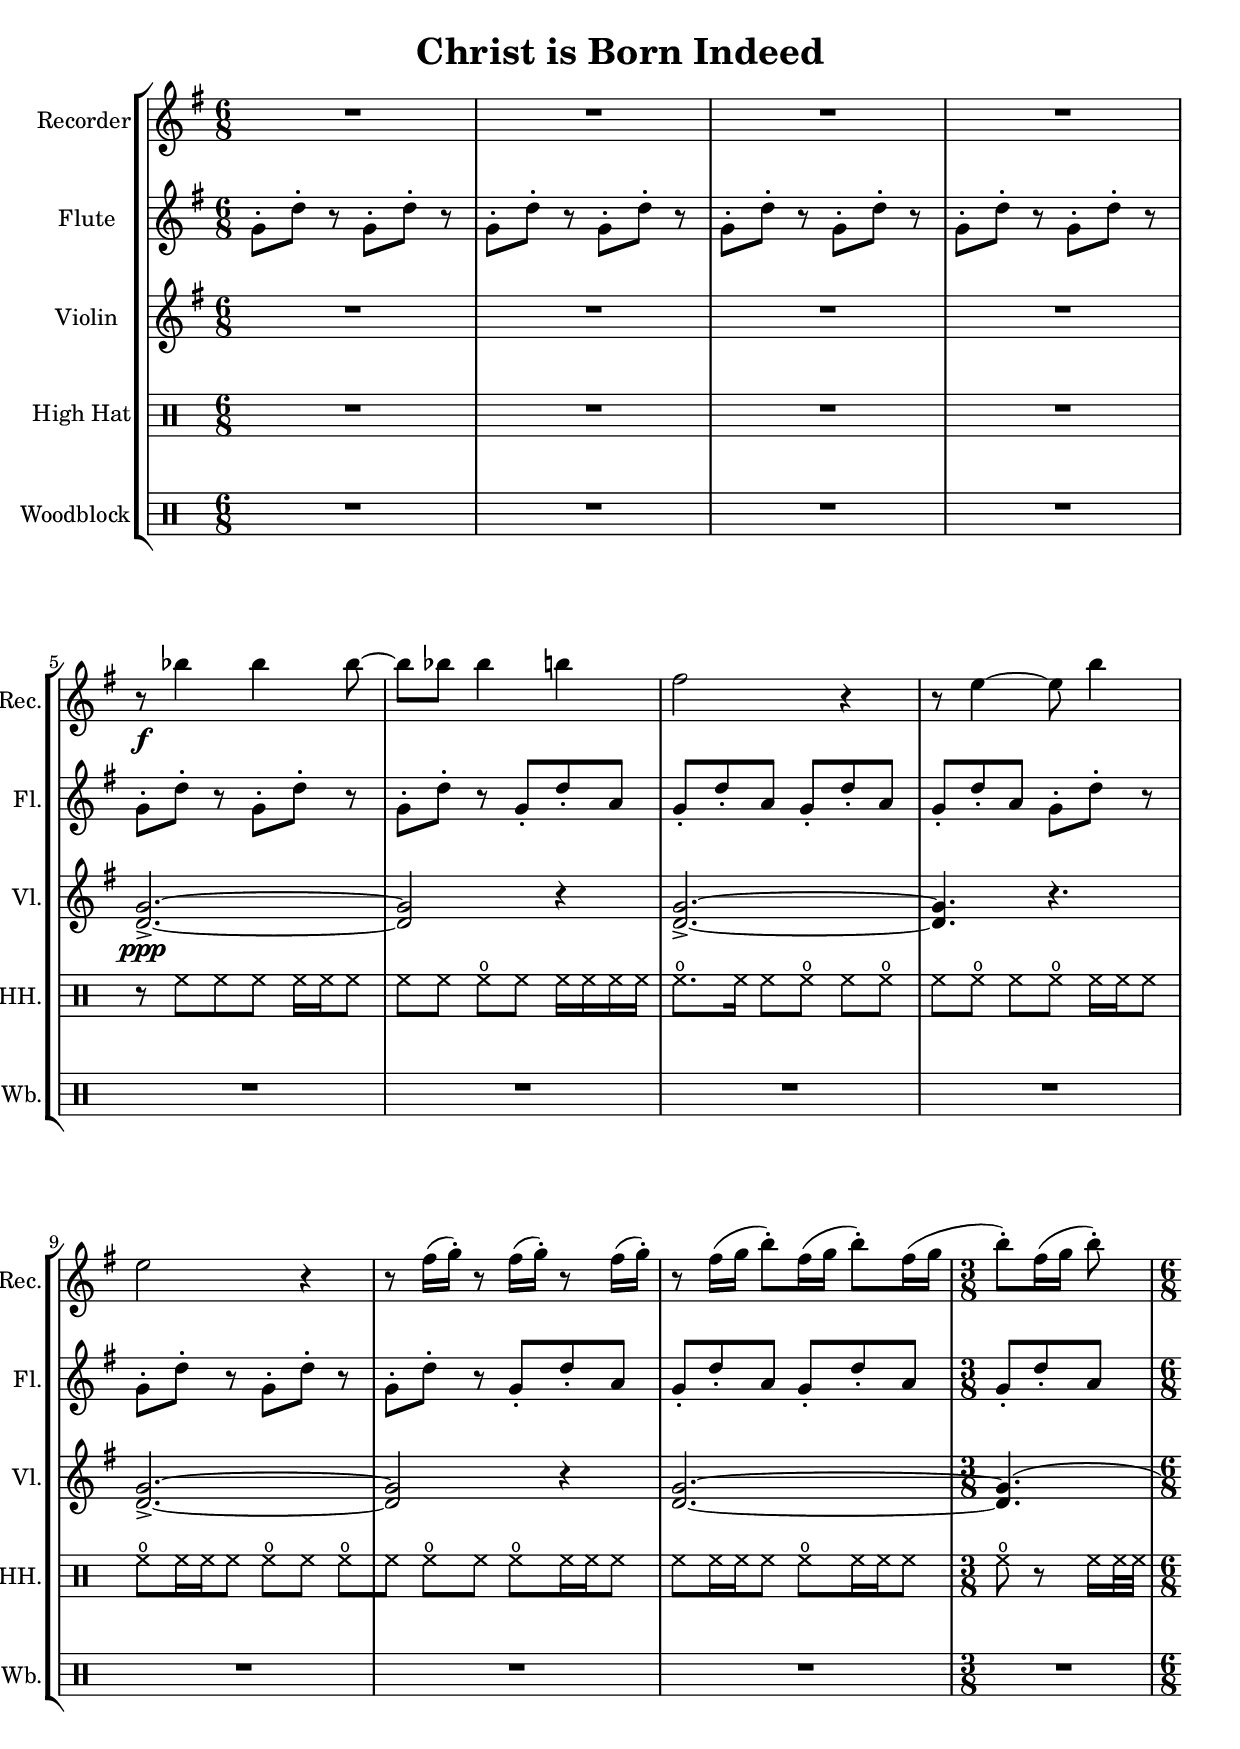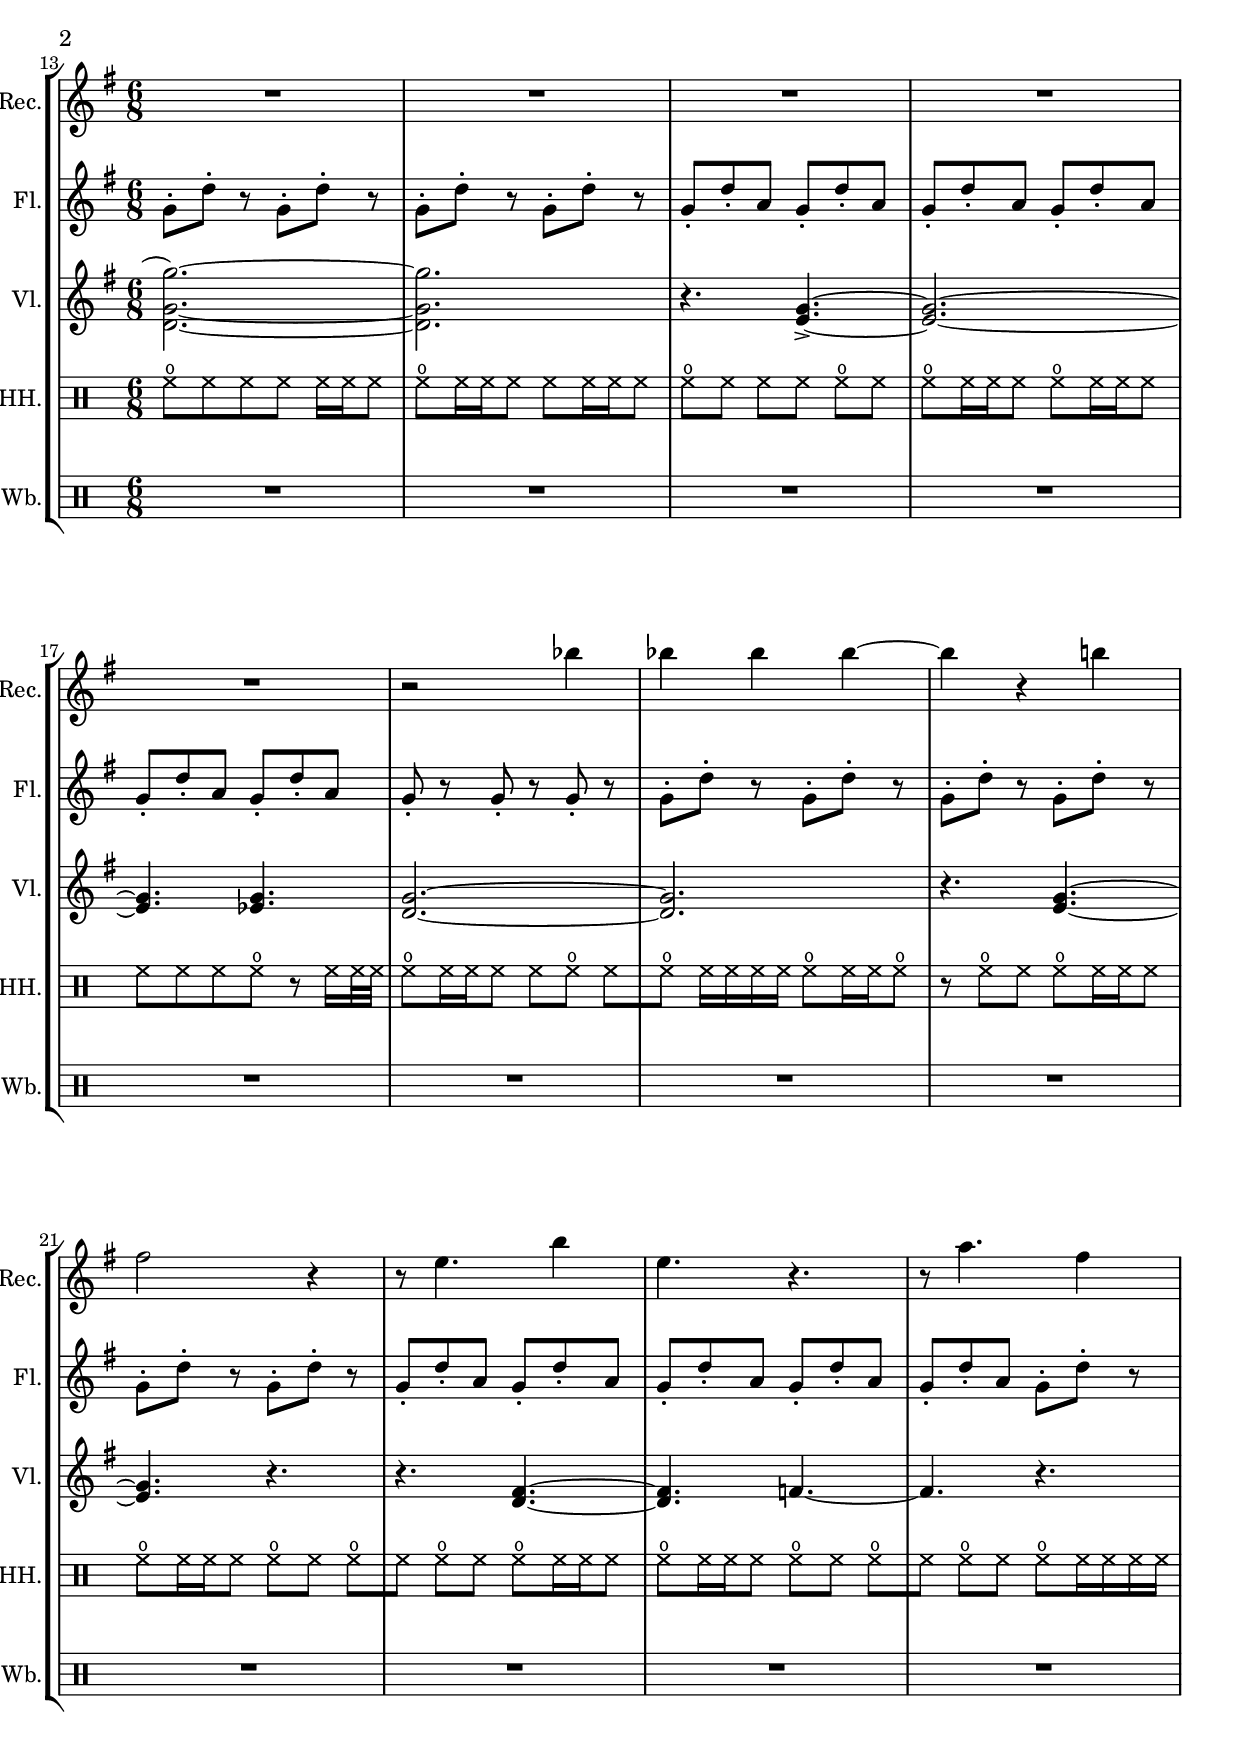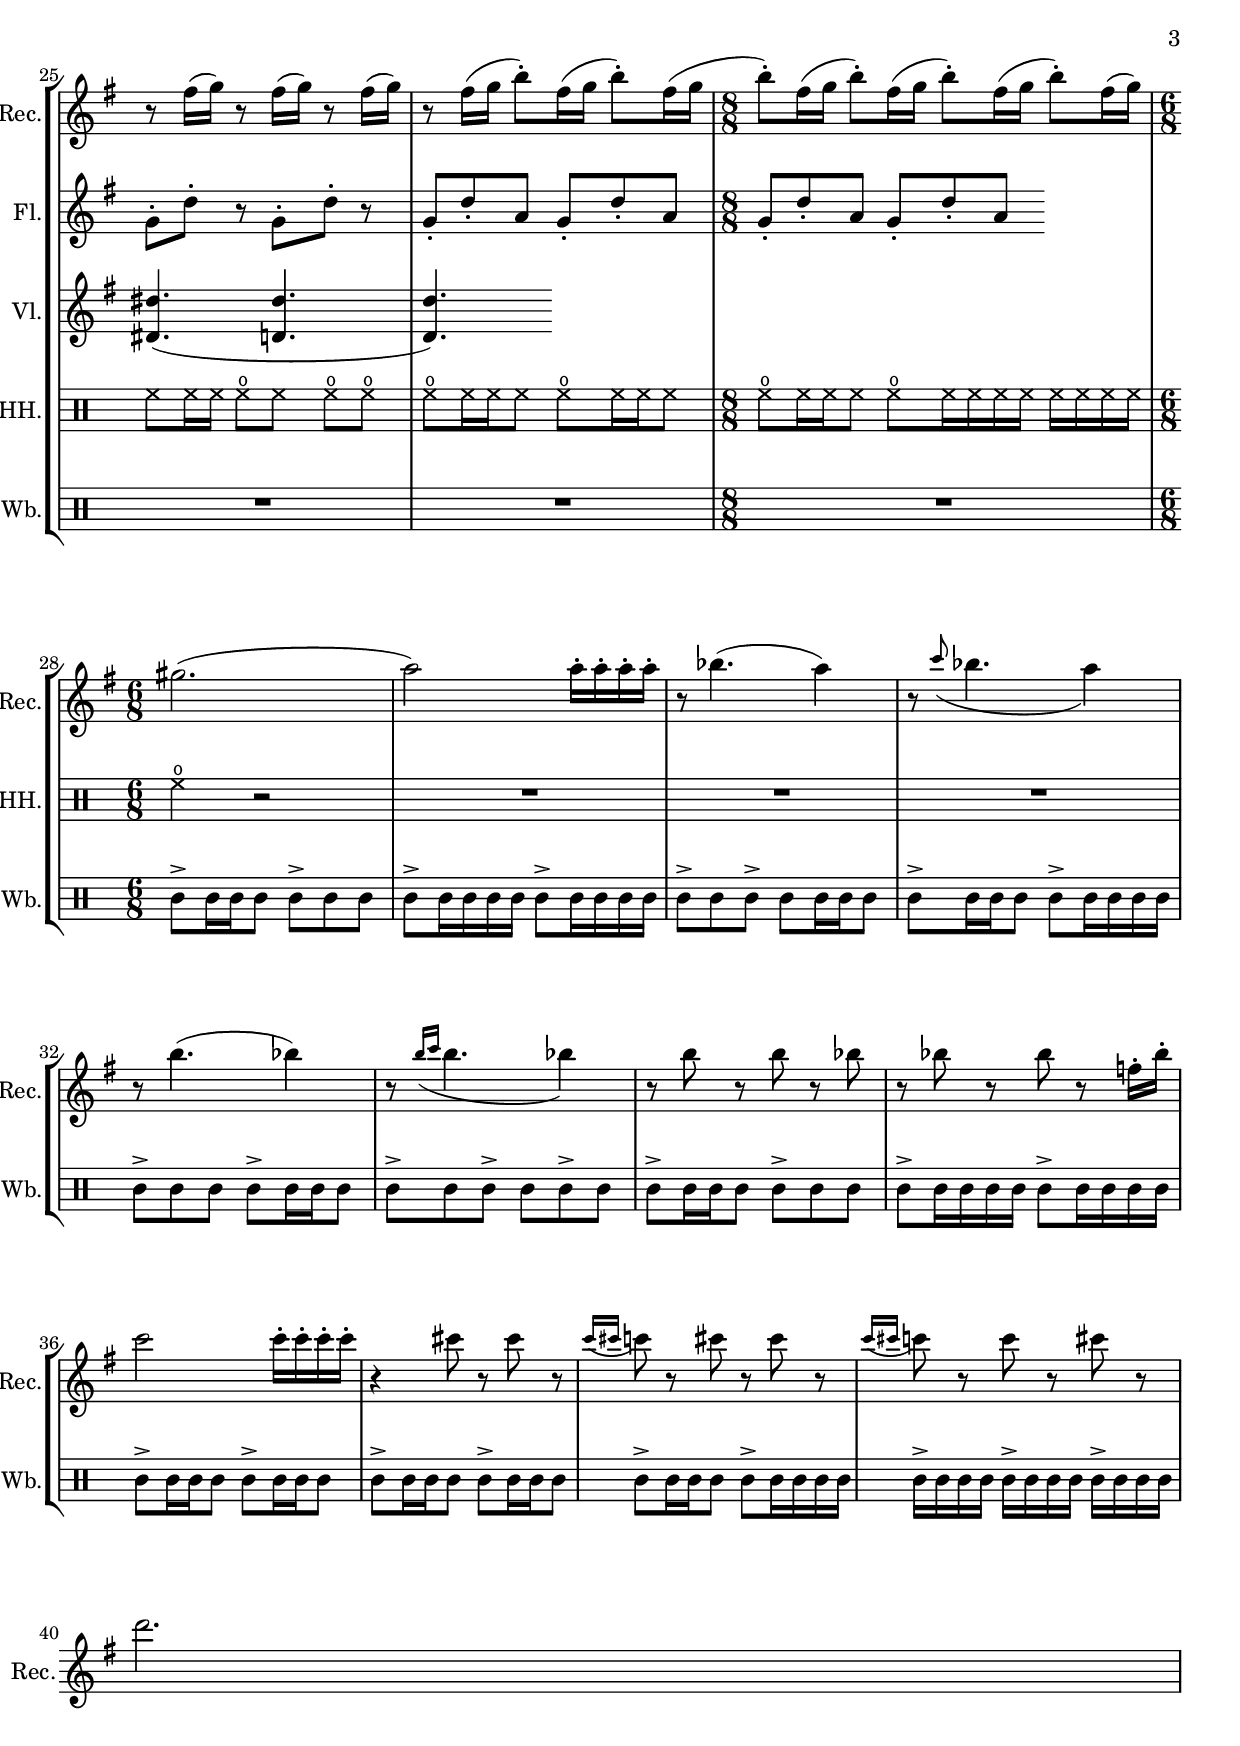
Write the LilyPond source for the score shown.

\version "2.20.0"  % necessary for upgrading to future LilyPond versions.

\header{
  title = "Christ is Born Indeed"
}

\score {
  \new StaffGroup <<
    \new Staff \with {
      instrumentName = "Recorder"
      shortInstrumentName = "Rec."
      midiInstrument = #"recorder"
    } \relative c''' {
      \key g \major
      \clef treble
      \time 6/8
      \repeat unfold 4 { R2. }
      \break
      % 5
      r8\f bes4 bes bes8~
      bes8 bes8 bes4 b4
      fis2 r4
      r8 e4~ e8 b'4
      \break
      
      % 9
      e,2 r4
      \repeat unfold 3 { r8 fis16( g-.) }
      r8 fis16([ g] b8-.[) fis16( g] b8-.[) fis16( g]
      \time 3/8
      b8-.)[ fis16( g] b8-.)
      \break
      
      % 13
      \time 6/8
      \repeat unfold 5 { R2. }
      % 18
      r2 bes4
      % 19
      bes4 bes bes~
      % 20
      bes4 r b
      % 21
      fis2 r4
      % 22
      r8 e4. b'4
      % 23
      e,4. r4.
      % 24
      r8 a4. fis4
      \break

      % 25
      \repeat unfold 3 { r8 fis16([ g]) }
      % 26
      r8 fis16([ g] b8-.[) fis16( g] b8-.[) fis16( g]
      % 27
      \time 8/8
      b8-.[) fis16( g] b8-.[) fis16( g] b8-.[) fis16( g] b8-.[) fis16( g])
      \break

      % 28
      \time 6/8
      gis2.(
      % 29
      a2) a16-. a-. a-. a-.
      % 30
      r8 bes4.( a4)
      % 31
      r8 \grace c8( bes4. a4)
      \break
      
      % 32
      r8 b4.( bes4)
      % 33
      r8 \grace { b16( c } b4. bes4)
      % 34
      r8 b r b8 r bes
      % 35
      r bes r bes r f16-. bes-.
      \break

      % 36
      c2 c16-. c-. c-. c-.
      % 37
      r4 cis8 r cis r
      % 38
      \grace { c16( cis } c8) r cis8 r cis r
      % 39
      \grace { c16( cis } c8) r c r cis r
      \break
      
      % 40
      d2.
    } 
    % End Recorder

    \new Staff \with {
      instrumentName = "Flute"
      shortInstrumentName = "Fl."
      midiInstrument = #"flute"
    } \relative c'' {
      \key g \major
      \clef treble
      \time 6/8
      \repeat unfold 11 { g8-.[ d'-.] r }
      \repeat unfold 4 { g,-. d'-. a }
      % 9
      \repeat unfold 4 { g-.[ d'-.] r }
      \repeat unfold 4 { g,-. d'-. a }
      % 13
      \repeat unfold 4 { g-.[ d'-.] r }
      \repeat unfold 6 { g,-. d'-. a }
      g8-. r g-. r g-. r
      \repeat unfold 6 { g-.[ d'-.] r }
      \repeat unfold 5 { g,-. d'-. a }
      \repeat unfold 3 { g-.[ d'-.] r }
      \repeat unfold 4 { g,-.[ d'-. a] }
    }
    % End Flute

    \new Staff \with {
      instrumentName = "Violin"
      shortInstrumentName = "Vl."
      midiInstrument = #"violin"
    } \relative c'' {
      \key g \major
      \repeat unfold 4 { R2. }
      % 5
      <g d>2.->\ppp~
      <g d>2 r4
      <g d>2.->~
      <g d>4. r4.
      % 9
      <g d>2.->~
      <g d>2 r4
      <g d>2.~
      <g d>4.(
      % 13
      <g d g'>2.)~
      <g d g'>2.
      % 15
      r4.
      <g e>->~
      <g e>2.~
      \break

      % 17
      <g e>4. <g ees>4.
      % 18
      <g d>2.~
      % 19
      <g d>2.

      % 20
      r4. <g e>4.~
      % 21
      <g e>4. r4.
      % 22
      r4. <fis d>4.~
      % 23
      <fis d> <f>~
      % 24
      <f> r
      % 25
      <dis' dis,>( <dis d,>
      % 26
      <d d,>)
    }
    % End Violin

    \new DrumStaff \with {
      instrumentName = "High Hat"
      shortInstrumentName = "HH."
    } \drummode {
      \repeat unfold 4 { R2. }
      % 5
      r8 hihat8[ hh hh] hh16 hh hh8
      % 6
      hh8[ hh8] openhihat[ hh] hh16[ hh hh hh]
      % 7
      openhihat8.[ hh16] hh8[ openhihat]
      \repeat unfold 3 { hh[ openhihat] }
      hh16 hh hh8
      % 9
      openhihat8[ hh16 hh hh8] openhihat[ hh] openhihat[
      % 10
      hh8] openhihat[ hh8] openhihat[ hh16 hh hh8]
      % 11
      hh[ hh16 hh hh8] openhihat[ hh16 hh16 hh8]
      % 12
      openhihat r8 hh16 hh32 hh
      % 13
      openhihat8[ hh8 hh hh ] hh16 hh hh8
      % 14
      openhihat8[ hh16 hh hh8] hh[ hh16 hh hh8]
      % 15
      openhihat[ hh] hh[ hh] openhihat[ hh]
      % 16
      openhihat[ hh16 hh hh8] openhihat8[ hh16 hh hh8]
      % 17
      hh[ hh hh openhihat] r8 hh16 hh32 hh
      % 18
      openhihat8[ hh16 hh hh8] hh[ openhihat] hh[ openhihat]
      % 19
      hh16[ hh hh hh] openhihat8[ hh16 hh openhihat8]
      % 20
      r8 openhihat[ hh] openhihat[ hh16 hh hh8]
      % 21
      openhihat8[ hh16 hh hh8] openhihat[ hh] openhihat[
      % 22
      hh] openhihat[ hh] openhihat[ hh16 hh hh8]
      % 23
      openhihat8[ hh16 hh hh8] openhihat[ hh] openhihat[
      % 24
      hh] openhihat[ hh] openhihat[ hh16 hh16 hh16 hh16]
      % 25
      hh8[ hh16 hh] openhihat8[ hh] openhihat openhihat
      % 26
      openhihat[ hh16 hh hh8] openhihat[ hh16 hh hh8]
      % 27
      openhihat[ hh16 hh hh8] openhihat[ hh16 hh hh hh] hh[ hh hh hh]
      \break

      % 28
      openhihat4 r2
      % 29
      R1 * 6/8 * 3
    }
    % End Hi Hat
    
    \new DrumStaff \with {
      instrumentName = "Woodblock"
      shortInstrumentName = "Wb."
    } \drummode {
      R1 * 6/8 * 11
      % 12
      R1 * 3/8
      % 13
      R1 * 6/8 * 14
      % 27
      R1 * 8/8
      % 28
      wbl8->[ wbl16 wbl wbl8] wbl-> wbl wbl
      % 29
      wbl->[ wbl16 wbl wbl wbl] wbl8-> wbl16 wbl wbl wbl
      % 30
      wbl8->[ wbl wbl->] wbl[ wbl16 wbl16 wbl8]
      % 31
      wbl->[ wbl16 wbl wbl8] wbl->[ wbl16 wbl wbl wbl]
      \break

      % 32
      wbl8->[ wbl wbl] wbl->[ wbl16 wbl wbl8]
      % 33
      wbl8->[ wbl wbl->] wbl[ wbl-> wbl]
      % 34
      wbl8->[ wbl16 wbl wbl8] wbl->[ wbl wbl]
      % 35
      wbl8->[ wbl16 wbl wbl wbl] wbl8->[ wbl16 wbl wbl wbl]
      \break

      % 36
      \repeat unfold 5 { wbl8->[ wbl16 wbl wbl8] }
      wbl8->[ wbl16 wbl wbl wbl]
      % 39
      wbl16[-> wbl wbl wbl] wbl->[ wbl wbl wbl] wbl[-> wbl wbl wbl]
    }
    % End Toms
  >>


  \layout {}
  \midi {
    \tempo 4 = 128
  }
}